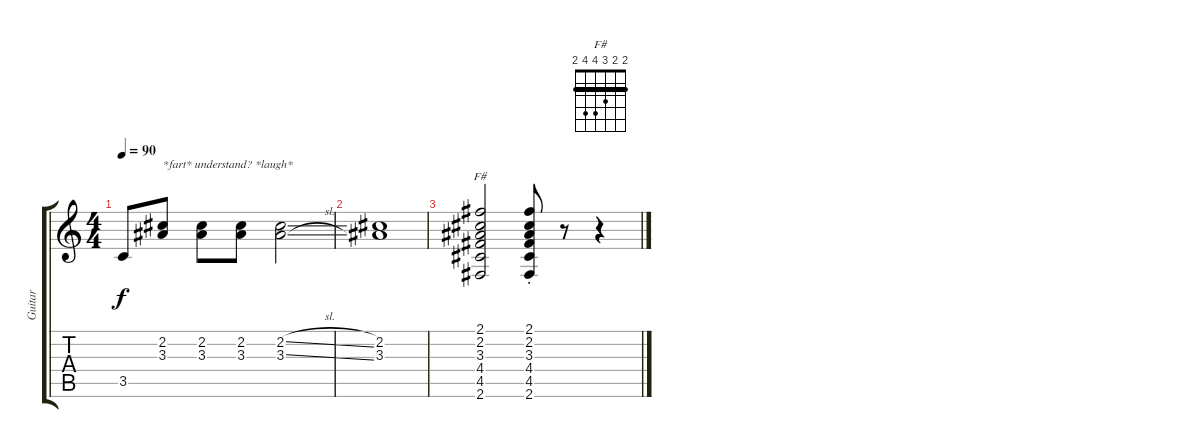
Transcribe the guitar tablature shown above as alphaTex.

\track ("Guitar" "Guitar") {instrument acousticguitarnylon}
\staff {score tabs}
\tuning (E4 B3 G3 D3 A2 E2) {hide}
\chord ("F#" 2 2 3 4 4 2) {barre 2}
\ts (4 4)
\tempo 90
\clef g2
\ks c
3.5.8{dy f} (2.2 3.3).8{txt "*fart* understand? *laugh*"} (2.2 3.3).8 (2.2 3.3).8 (2.2{sl} 3.3{sl}).2 |
(2.2 3.3).1 |
(2.1 2.2 3.3 4.4 4.5 2.6).2{ch "F#"} (2.1{st} 2.2{st} 3.3{st} 4.4{st} 4.5{st} 2.6{st}).8 r.8 r.4
